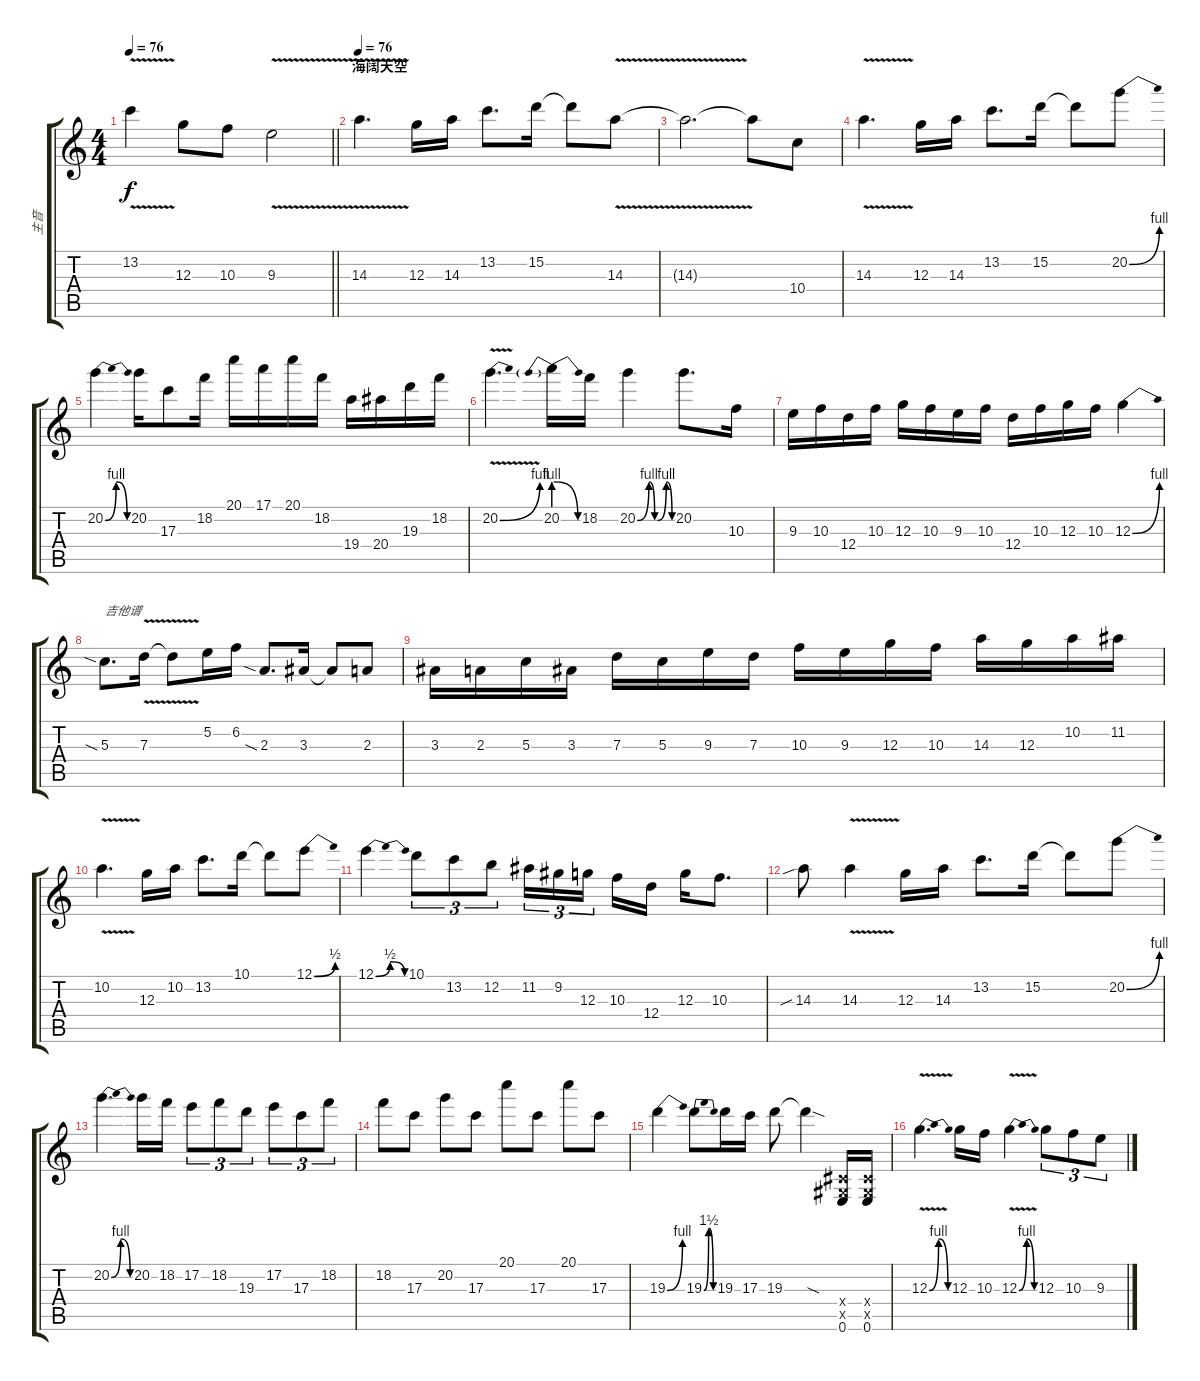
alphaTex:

\track ("主音" "主音") {instrument overdrivenguitar}
\staff {score tabs}
\tuning (E4 B3 G3 D3 A2 E2) {hide}
\ts (4 4)
\tempo 76
\clef g2
\barLineRight lightlight
\ks c
13.2{v}.4{dy f} 12.3.8 10.3.8 9.3{v}.2 |
\section ("" "海阔天空")
\tempo 76
14.3{v}.4{d} 12.3.16 14.3.16 13.2.8{d} 15.2.16 15.2{t}.8 14.3{v}.8 |
14.3{t}.2{d} 14.3{t}.8 10.4.8 |
14.3{v}.4{d} 12.3.16 14.3.16 13.2.8{d} 15.2.16 15.2{t}.8 20.2{be (bend 0 0 60 4)}.8 |
20.2{be (bendrelease 0 0 30 4 45 4 60 0)}.4 20.2.16 17.3.8 18.2.16 20.1.16 17.1.16 20.1.16 18.2.16 19.4.16 20.4.16 19.3.16 18.2.16 |
20.2{be (bend 0 0 60 4) v}.4{d} 20.2{be (prebendrelease 0 4 60 0)}.16 18.2.16 20.2{be (custom 0 0 20 4 30 0 35 0 50 4 60 0)}.4 20.2.8{d} 10.3.16 |
9.3.16 10.3.16 12.4.16 10.3.16 12.3.16 10.3.16 9.3.16 10.3.16 12.4.16 10.3.16 12.3.16 10.3.16 12.3{be (bend 0 0 60 4)}.4 |
5.3{sia}.8{d txt "吉他谱"} 7.3{v}.16 7.3{t}.8 5.2.16 6.2.16 2.3{sia}.8{d} 3.3.16 3.3{t}.8 2.3.8 |
3.3.16 2.3.16 5.3.16 3.3.16 7.3.16 5.3.16 9.3.16 7.3.16 10.3.16 9.3.16 12.3.16 10.3.16 14.3.16 12.3.16 10.2.16 11.2.16 |
10.2{v}.4{d} 12.3.16 10.2.16 13.2.8{d} 10.1.16 10.1{t}.8 12.1{be (bend 0 0 60 2)}.8 |
12.1{be (bendrelease 0 0 30 2 40 2 60 0)}.4 10.1.8{tu (3 2)} 13.2.8{tu (3 2)} 12.2.8{tu (3 2)} 11.2.16{tu (3 2)} 9.2.16{tu (3 2)} 12.3.16{tu (3 2) beam splitsecondary} 10.3.16 12.4.16 12.3.16 10.3.8{d} |
14.3{sib}.8 14.3{v}.4 12.3.16 14.3.16 13.2.8{d} 15.2.16 15.2{t}.8 20.2{be (bend 0 0 60 4)}.8 |
20.2{be (bendrelease 0 0 25 4 40 4 60 0)}.4{d} 20.2.16 18.2.16 17.2.8{tu (3 2)} 18.2.8{tu (3 2)} 19.3.8{tu (3 2)} 17.2.8{tu (3 2)} 17.3.8{tu (3 2)} 18.2.8{tu (3 2)} |
18.2.8 17.3.8 20.2.8 17.3.8 20.1.8 17.3.8 20.1.8 17.3.8 |
19.3{be (bend 0 0 60 4)}.4 19.3{be (bendrelease 0 0 30 6 45 6 60 0)}.8 19.3.16 17.3.16 19.3.8 19.3{sod t}.4 (-1.4{x} -1.5{x} 0.6).16 (-1.4{x} -1.5{x} 0.6).16 |
12.3{be (bendrelease 0 0 30 4 45 4 60 0) v}.4{d} 12.3.16 10.3.16 12.3{be (bendrelease 0 0 30 4 45 4 60 0) v}.4 12.3.8{tu (3 2)} 10.3.8{tu (3 2)} 9.3.8{tu (3 2)}
